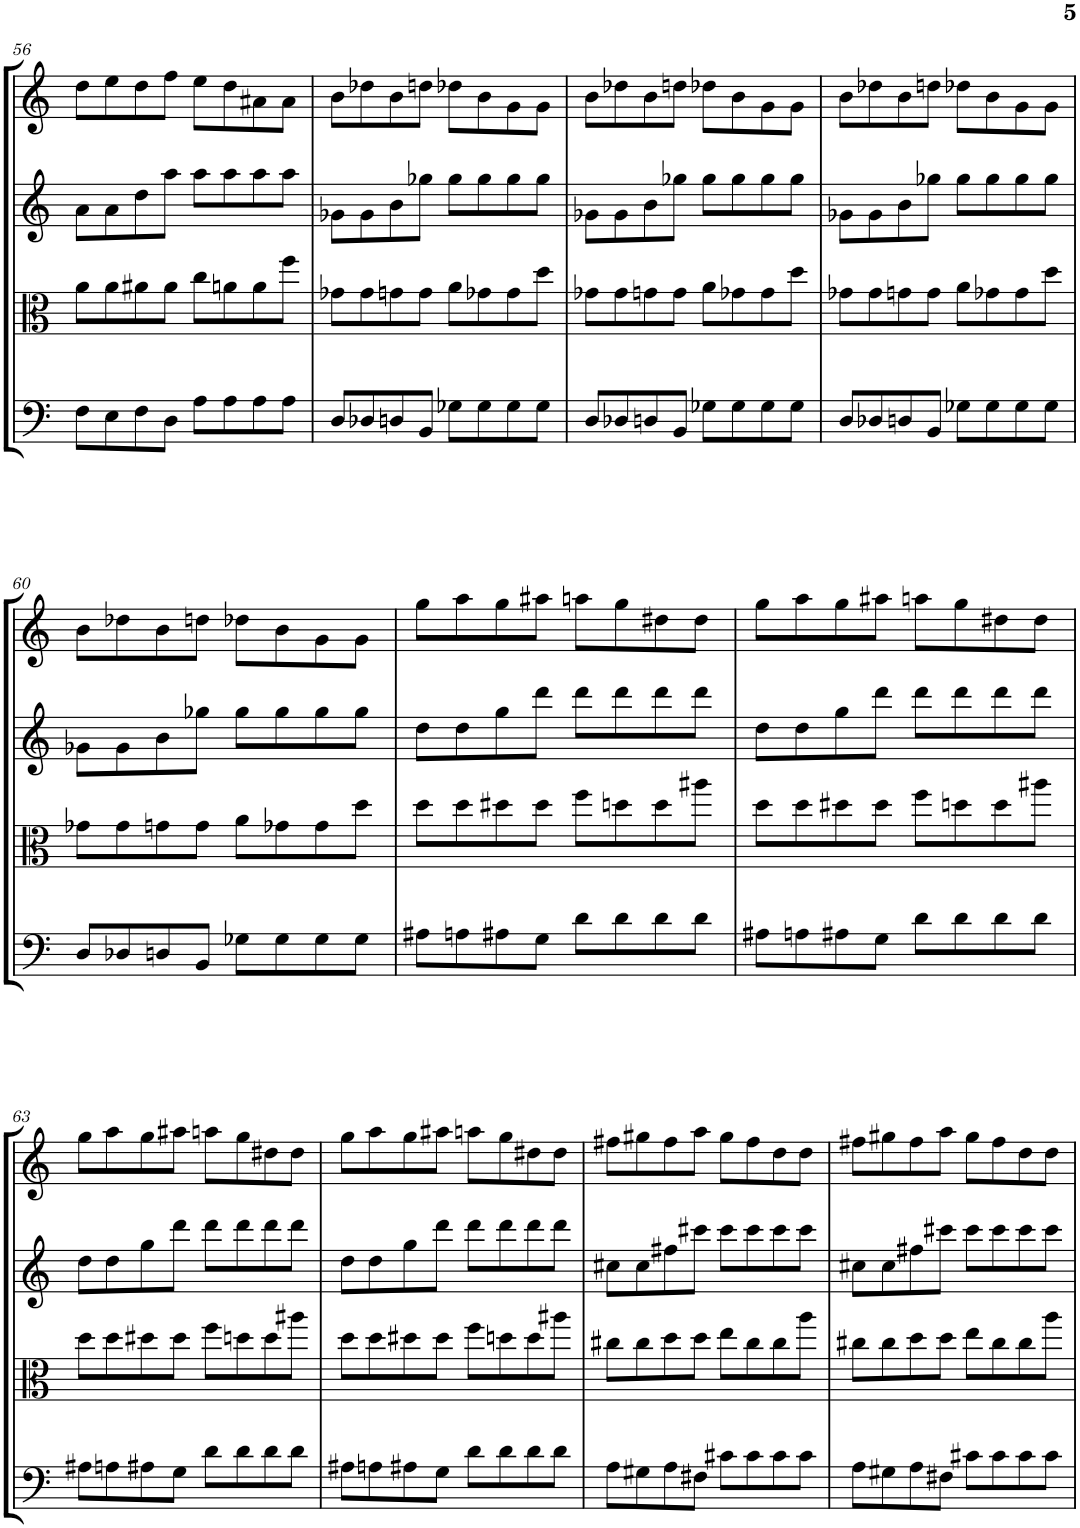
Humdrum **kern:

**kern	**kern	**kern	**kern
*part4	*part3	*part2	*part1
*staff4	*staff3	*staff2	*staff1
*I"Violoncello	*I"Viola	*I"Violin II	*I"Violin I
*I'Vc	*I'Vla	*I'Vln	*I'Vln
!!LO:PB:g=z
*clefF4	*clefC3	*clefG2	*clefG2
*k[]	*k[]	*k[]	*k[]
*M4/4	*M4/4	*M4/4	*M4/4
=56	=56	=56	=56
8F\L	8a\L	8a\L	8dd\L
8E\	8a\	8a\	8ee\
8F\	8a#X\	8dd\	8dd\
8D\J	8a#\J	8aa\J	8ff\J
8A\L	8cc\L	8aa\L	8ee\L
8A\	8an\	8aa\	8dd\
8A\	8a\	8aa\	8a#X\
8A\J	8ff\J	8aa\J	8a#\J
=57	=57	=57	=57
8D/L	8g-X\L	8g-X\L	8b\L
8D-X/	8g-\	8g-\	8dd-X\
8Dn/	8gn\	8b\	8b\
8BB/J	8g\J	8gg-X\J	8ddn\J
8G-X\L	8a\L	8gg-\L	8dd-X\L
8G-\	8g-X\	8gg-\	8b\
8G-\	8g-\	8gg-\	8g\
8G-\J	8dd\J	8gg-\J	8g\J
=58	=58	=58	=58
8D/L	8g-X\L	8g-X\L	8b\L
8D-X/	8g-\	8g-\	8dd-X\
8Dn/	8gn\	8b\	8b\
8BB/J	8g\J	8gg-X\J	8ddn\J
8G-X\L	8a\L	8gg-\L	8dd-X\L
8G-\	8g-X\	8gg-\	8b\
8G-\	8g-\	8gg-\	8g\
8G-\J	8dd\J	8gg-\J	8g\J
=59	=59	=59	=59
8D/L	8g-X\L	8g-X\L	8b\L
8D-X/	8g-\	8g-\	8dd-X\
8Dn/	8gn\	8b\	8b\
8BB/J	8g\J	8gg-X\J	8ddn\J
8G-X\L	8a\L	8gg-\L	8dd-X\L
8G-\	8g-X\	8gg-\	8b\
8G-\	8g-\	8gg-\	8g\
8G-\J	8dd\J	8gg-\J	8g\J
!!LO:LB:g=z
=60	=60	=60	=60
8D/L	8g-X\L	8g-X\L	8b\L
8D-X/	8g-\	8g-\	8dd-X\
8Dn/	8gn\	8b\	8b\
8BB/J	8g\J	8gg-X\J	8ddn\J
8G-X\L	8a\L	8gg-\L	8dd-X\L
8G-\	8g-X\	8gg-\	8b\
8G-\	8g-\	8gg-\	8g\
8G-\J	8dd\J	8gg-\J	8g\J
=61	=61	=61	=61
8A#X\L	8dd\L	8dd\L	8gg\L
8An\	8dd\	8dd\	8aa\
8A#X\	8dd#X\	8gg\	8gg\
8G\J	8dd#\J	8ddd\J	8aa#X\J
8d\L	8ff\L	8ddd\L	8aan\L
8d\	8ddn\	8ddd\	8gg\
8d\	8dd\	8ddd\	8dd#X\
8d\J	8aa#X\J	8ddd\J	8dd#\J
=62	=62	=62	=62
8A#X\L	8dd\L	8dd\L	8gg\L
8An\	8dd\	8dd\	8aa\
8A#X\	8dd#X\	8gg\	8gg\
8G\J	8dd#\J	8ddd\J	8aa#X\J
8d\L	8ff\L	8ddd\L	8aan\L
8d\	8ddn\	8ddd\	8gg\
8d\	8dd\	8ddd\	8dd#X\
8d\J	8aa#X\J	8ddd\J	8dd#\J
!!LO:LB:g=z
=63	=63	=63	=63
8A#X\L	8dd\L	8dd\L	8gg\L
8An\	8dd\	8dd\	8aa\
8A#X\	8dd#X\	8gg\	8gg\
8G\J	8dd#\J	8ddd\J	8aa#X\J
8d\L	8ff\L	8ddd\L	8aan\L
8d\	8ddn\	8ddd\	8gg\
8d\	8dd\	8ddd\	8dd#X\
8d\J	8aa#X\J	8ddd\J	8dd#\J
=64	=64	=64	=64
8A#X\L	8dd\L	8dd\L	8gg\L
8An\	8dd\	8dd\	8aa\
8A#X\	8dd#X\	8gg\	8gg\
8G\J	8dd#\J	8ddd\J	8aa#X\J
8d\L	8ff\L	8ddd\L	8aan\L
8d\	8ddn\	8ddd\	8gg\
8d\	8dd\	8ddd\	8dd#X\
8d\J	8aa#X\J	8ddd\J	8dd#\J
=65	=65	=65	=65
8A\L	8cc#X\L	8cc#X\L	8ff#X\L
8G#X\	8cc#\	8cc#\	8gg#X\
8A\	8dd\	8ff#X\	8ff#\
8F#X\J	8dd\J	8ccc#X\J	8aa\J
8c#X\L	8ee\L	8ccc#\L	8gg#\L
8c#\	8cc#\	8ccc#\	8ff#\
8c#\	8cc#\	8ccc#\	8dd\
8c#\J	8aa\J	8ccc#\J	8dd\J
=66	=66	=66	=66
8A\L	8cc#X\L	8cc#X\L	8ff#X\L
8G#X\	8cc#\	8cc#\	8gg#X\
8A\	8dd\	8ff#X\	8ff#\
8F#X\J	8dd\J	8ccc#X\J	8aa\J
8c#X\L	8ee\L	8ccc#\L	8gg#\L
8c#\	8cc#\	8ccc#\	8ff#\
8c#\	8cc#\	8ccc#\	8dd\
8c#\J	8aa\J	8ccc#\J	8dd\J
=	=	=	=
*-	*-	*-	*-
